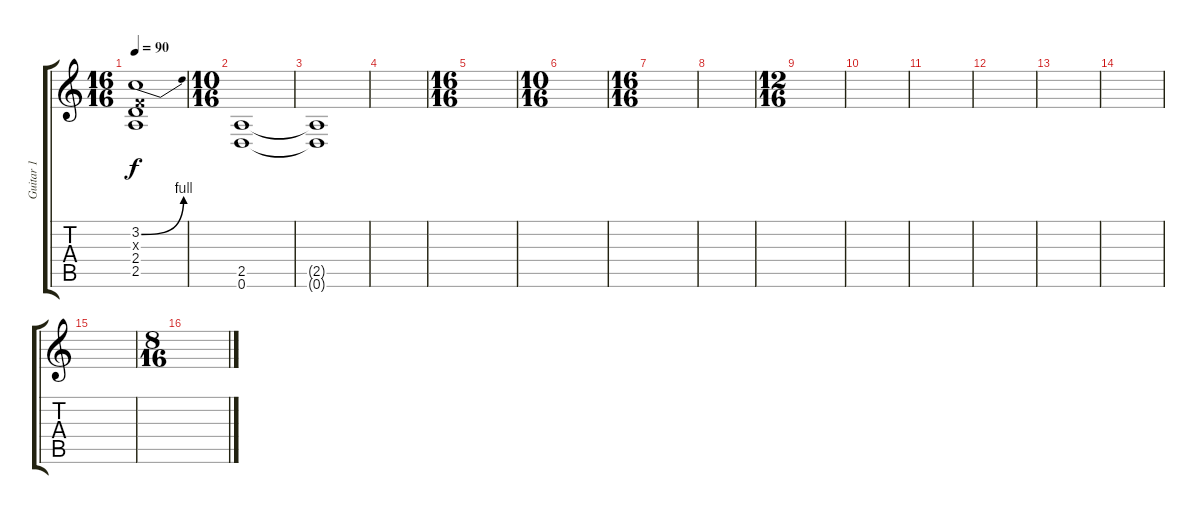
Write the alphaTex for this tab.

\track ("Guitar 1" "Guitar 1") {instrument distortionguitar}
\staff {score tabs}
\tuning (D4 A3 F3 C3 G2 D2) {hide}
\ts (16 16)
\tempo 90
\clef g2
\ks c
(3.2{be (bend 0 0 60 4)} 0.3{x} 2.4 2.5).1{dy f} |
\ts (10 16)
(2.5 0.6).1 |
(2.5{t} 0.6{t}).1 |
|
\ts (16 16)
|
\ts (10 16)
|
\ts (16 16)
|
|
\ts (12 16)
|
|
|
|
|
|
|
\ts (8 16)
